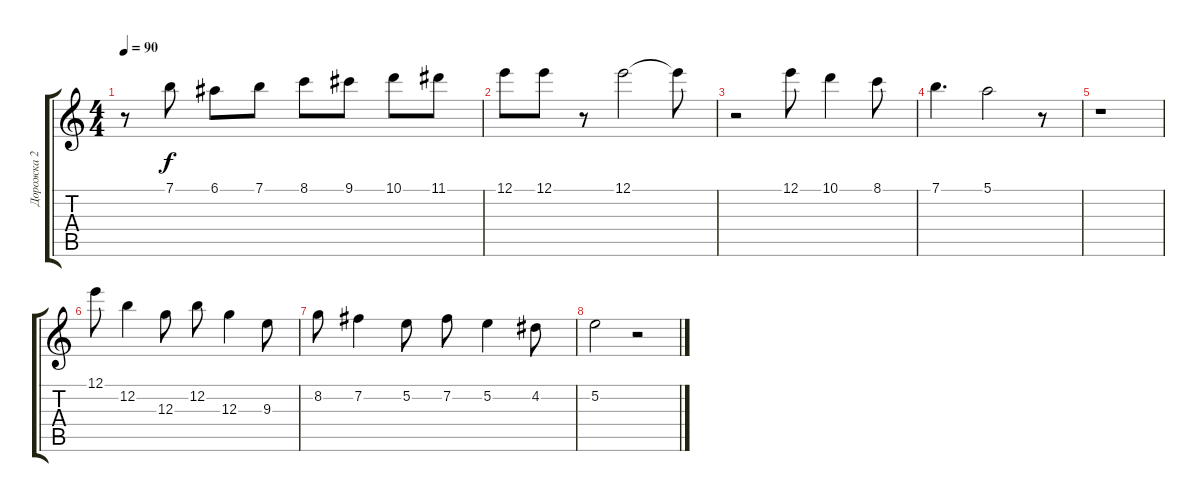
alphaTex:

\track ("Дорожка 2" "Дорожка 2") {instrument acousticguitarsteel}
\staff {score tabs}
\tuning (E4 B3 G3 D3 A2 E2) {hide}
\ts (4 4)
\tempo 90
\clef g2
\ks c
r.8{dy f} 7.1.8 6.1.8 7.1.8 8.1.8 9.1.8 10.1.8 11.1.8 |
12.1.8 12.1.8 r.8 12.1.2 12.1{t}.8 |
r.2 12.1.8 10.1.4 8.1.8 |
7.1.4{d} 5.1.2 r.8 |
r.1 |
12.1.8 12.2.4 12.3.8 12.2.8 12.3.4 9.3.8 |
8.2.8 7.2.4 5.2.8 7.2.8 5.2.4 4.2.8 |
5.2.2 r.2
